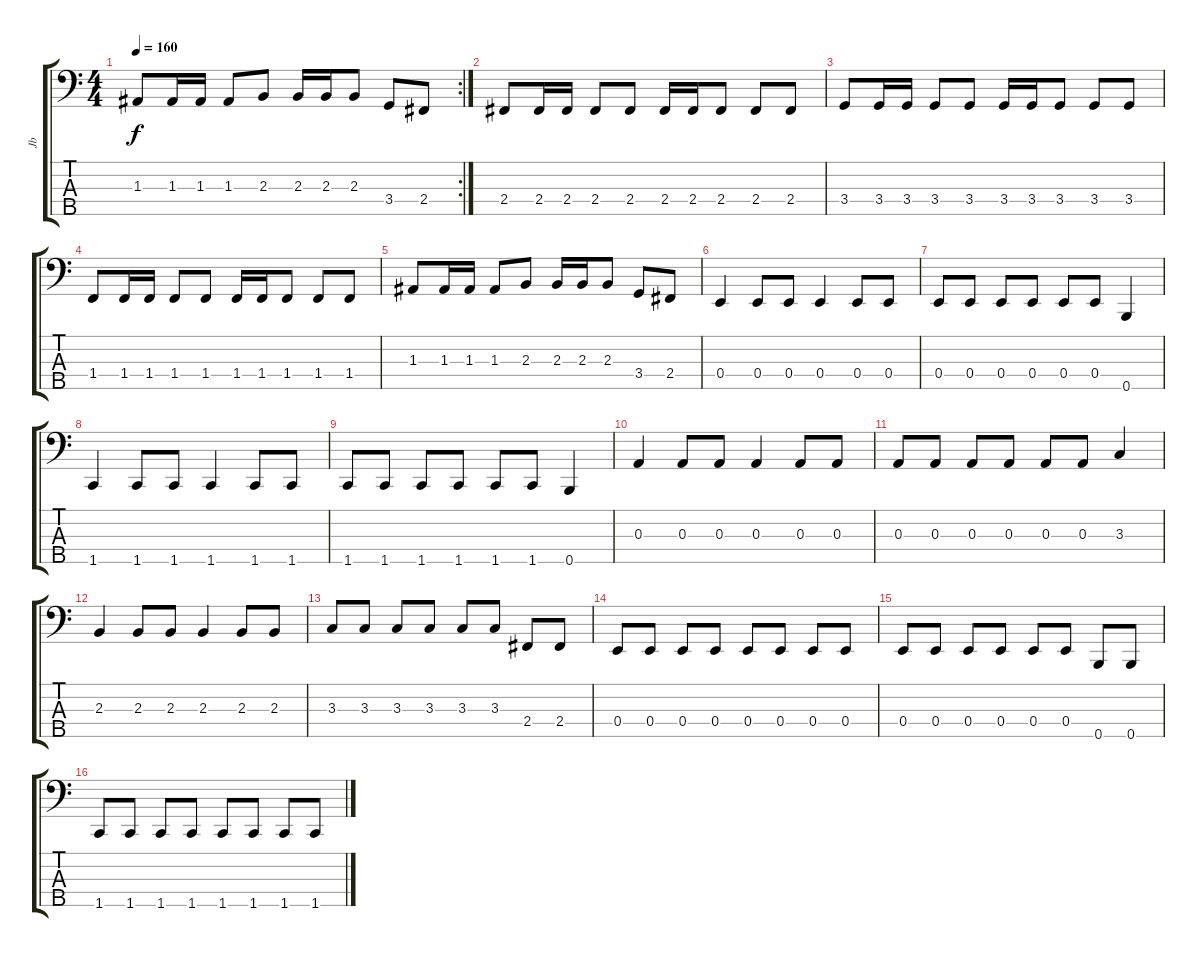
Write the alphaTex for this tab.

\track ("Jb" "Jb") {instrument electricbasspick}
\staff {score tabs}
\tuning (G2 D2 A1 E1 B0) {hide}
\rc 2
\ts (4 4)
\tempo 160
\clef f4
\ks c
1.3.8{dy f} 1.3.16 1.3.16 1.3.8 2.3.8 2.3.16 2.3.16 2.3.8 3.4.8 2.4.8 |
2.4.8 2.4.16 2.4.16 2.4.8 2.4.8 2.4.16 2.4.16 2.4.8 2.4.8 2.4.8 |
3.4.8 3.4.16 3.4.16 3.4.8 3.4.8 3.4.16 3.4.16 3.4.8 3.4.8 3.4.8 |
1.4.8 1.4.16 1.4.16 1.4.8 1.4.8 1.4.16 1.4.16 1.4.8 1.4.8 1.4.8 |
1.3.8 1.3.16 1.3.16 1.3.8 2.3.8 2.3.16 2.3.16 2.3.8 3.4.8 2.4.8 |
0.4.4 0.4.8 0.4.8 0.4.4 0.4.8 0.4.8 |
0.4.8 0.4.8 0.4.8 0.4.8 0.4.8 0.4.8 0.5.4 |
1.5.4 1.5.8 1.5.8 1.5.4 1.5.8 1.5.8 |
1.5.8 1.5.8 1.5.8 1.5.8 1.5.8 1.5.8 0.5.4 |
0.3.4 0.3.8 0.3.8 0.3.4 0.3.8 0.3.8 |
0.3.8 0.3.8 0.3.8 0.3.8 0.3.8 0.3.8 3.3.4 |
2.3.4 2.3.8 2.3.8 2.3.4 2.3.8 2.3.8 |
3.3.8 3.3.8 3.3.8 3.3.8 3.3.8 3.3.8 2.4.8 2.4.8 |
0.4.8 0.4.8 0.4.8 0.4.8 0.4.8 0.4.8 0.4.8 0.4.8 |
0.4.8 0.4.8 0.4.8 0.4.8 0.4.8 0.4.8 0.5.8 0.5.8 |
1.5.8 1.5.8 1.5.8 1.5.8 1.5.8 1.5.8 1.5.8 1.5.8
